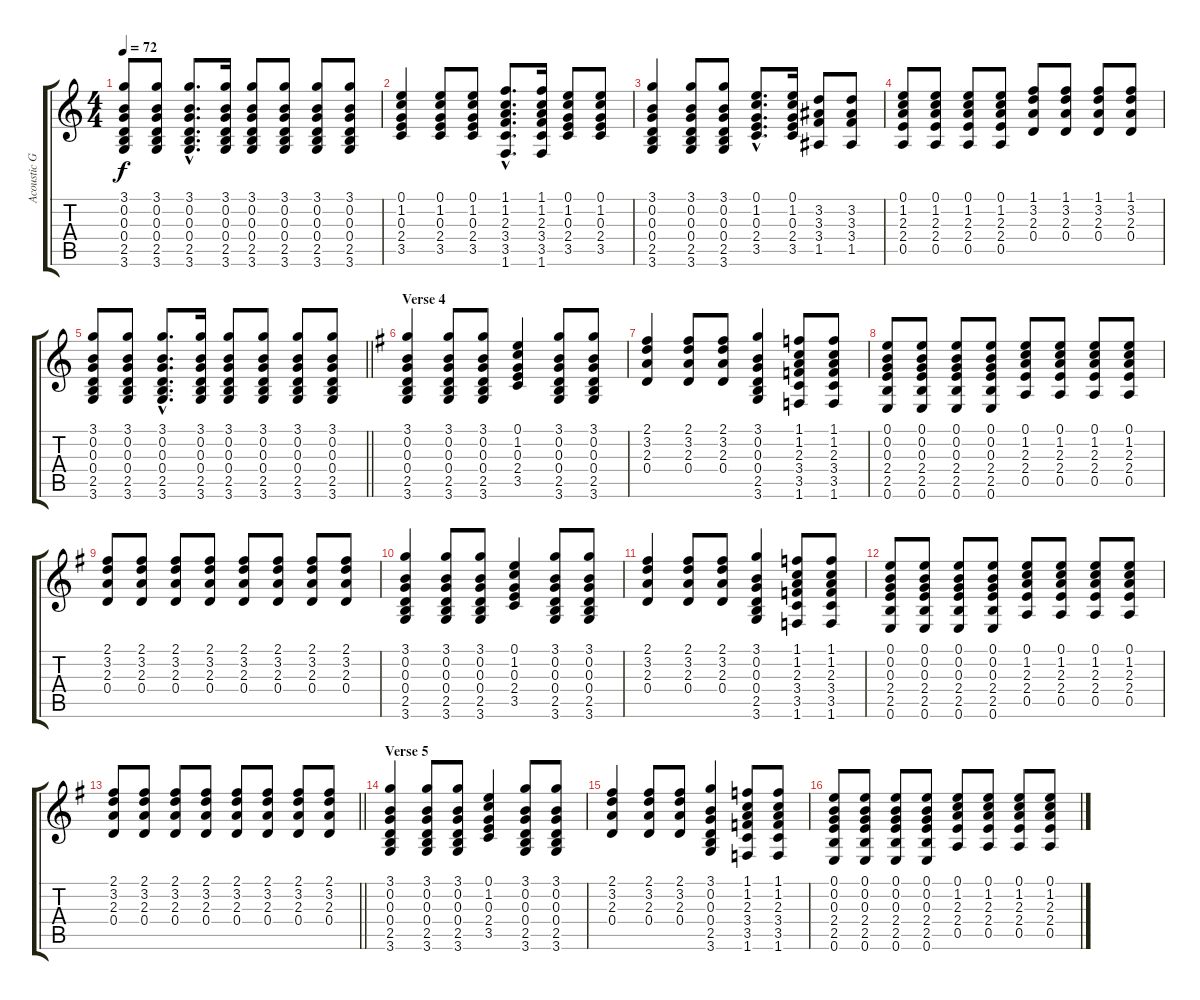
\track ("Acoustic Guitar" "Acoustic G") {instrument acousticguitarnylon}
\staff {score tabs}
\tuning (E4 B3 G3 D3 A2 E2) {hide}
\ts (4 4)
\tempo 72
\clef g2
\ks c
(3.1 0.2 0.3 0.4 2.5 3.6).8{dy f} (3.1 0.2 0.3 0.4 2.5 3.6).8 (3.1{hac} 0.2{hac} 0.3{hac} 0.4{hac} 2.5{hac} 3.6{hac}).8{d} (3.1 0.2 0.3 0.4 2.5 3.6).16 (3.1 0.2 0.3 0.4 2.5 3.6).8 (3.1 0.2 0.3 0.4 2.5 3.6).8 (3.1 0.2 0.3 0.4 2.5 3.6).8 (3.1 0.2 0.3 0.4 2.5 3.6).8 |
(0.1 1.2 0.3 2.4 3.5).4 (0.1 1.2 0.3 2.4 3.5).8 (0.1 1.2 0.3 2.4 3.5).8 (1.1{hac} 1.2{hac} 2.3{hac} 3.4{hac} 3.5{hac} 1.6{hac}).8{d} (1.1 1.2 2.3 3.4 3.5 1.6).16 (0.1 1.2 0.3 2.4 3.5).8 (0.1 1.2 0.3 2.4 3.5).8 |
(3.1 0.2 0.3 0.4 2.5 3.6).4 (3.1 0.2 0.3 0.4 2.5 3.6).8 (3.1 0.2 0.3 0.4 2.5 3.6).8 (0.1{hac} 1.2{hac} 0.3{hac} 2.4{hac} 3.5{hac}).8{d} (0.1 1.2 0.3 2.4 3.5).16 (3.2 3.3 3.4 1.5).8 (3.2 3.3 3.4 1.5).8 |
(0.1 1.2 2.3 2.4 0.5).8 (0.1 1.2 2.3 2.4 0.5).8 (0.1 1.2 2.3 2.4 0.5).8 (0.1 1.2 2.3 2.4 0.5).8 (1.1 3.2 2.3 0.4).8 (1.1 3.2 2.3 0.4).8 (1.1 3.2 2.3 0.4).8 (1.1 3.2 2.3 0.4).8 |
\barLineRight lightlight
(3.1 0.2 0.3 0.4 2.5 3.6).8 (3.1 0.2 0.3 0.4 2.5 3.6).8 (3.1{hac} 0.2{hac} 0.3{hac} 0.4{hac} 2.5{hac} 3.6{hac}).8{d} (3.1 0.2 0.3 0.4 2.5 3.6).16 (3.1 0.2 0.3 0.4 2.5 3.6).8 (3.1 0.2 0.3 0.4 2.5 3.6).8 (3.1 0.2 0.3 0.4 2.5 3.6).8 (3.1 0.2 0.3 0.4 2.5 3.6).8 |
\section ("" "Verse 4")
\ks g
(3.1 0.2 0.3 0.4 2.5 3.6).4 (3.1 0.2 0.3 0.4 2.5 3.6).8 (3.1 0.2 0.3 0.4 2.5 3.6).8 (0.1 1.2 0.3 2.4 3.5).4 (3.1 0.2 0.3 0.4 2.5 3.6).8 (3.1 0.2 0.3 0.4 2.5 3.6).8 |
(2.1 3.2 2.3 0.4).4 (2.1 3.2 2.3 0.4).8 (2.1 3.2 2.3 0.4).8 (3.1 0.2 0.3 0.4 2.5 3.6).4 (1.1 1.2 2.3 3.4 3.5 1.6).8 (1.1 1.2 2.3 3.4 3.5 1.6).8 |
(0.1 0.2 0.3 2.4 2.5 0.6).8 (0.1 0.2 0.3 2.4 2.5 0.6).8 (0.1 0.2 0.3 2.4 2.5 0.6).8 (0.1 0.2 0.3 2.4 2.5 0.6).8 (0.1 1.2 2.3 2.4 0.5).8 (0.1 1.2 2.3 2.4 0.5).8 (0.1 1.2 2.3 2.4 0.5).8 (0.1 1.2 2.3 2.4 0.5).8 |
(2.1 3.2 2.3 0.4).8 (2.1 3.2 2.3 0.4).8 (2.1 3.2 2.3 0.4).8 (2.1 3.2 2.3 0.4).8 (2.1 3.2 2.3 0.4).8 (2.1 3.2 2.3 0.4).8 (2.1 3.2 2.3 0.4).8 (2.1 3.2 2.3 0.4).8 |
(3.1 0.2 0.3 0.4 2.5 3.6).4 (3.1 0.2 0.3 0.4 2.5 3.6).8 (3.1 0.2 0.3 0.4 2.5 3.6).8 (0.1 1.2 0.3 2.4 3.5).4 (3.1 0.2 0.3 0.4 2.5 3.6).8 (3.1 0.2 0.3 0.4 2.5 3.6).8 |
(2.1 3.2 2.3 0.4).4 (2.1 3.2 2.3 0.4).8 (2.1 3.2 2.3 0.4).8 (3.1 0.2 0.3 0.4 2.5 3.6).4 (1.1 1.2 2.3 3.4 3.5 1.6).8 (1.1 1.2 2.3 3.4 3.5 1.6).8 |
(0.1 0.2 0.3 2.4 2.5 0.6).8 (0.1 0.2 0.3 2.4 2.5 0.6).8 (0.1 0.2 0.3 2.4 2.5 0.6).8 (0.1 0.2 0.3 2.4 2.5 0.6).8 (0.1 1.2 2.3 2.4 0.5).8 (0.1 1.2 2.3 2.4 0.5).8 (0.1 1.2 2.3 2.4 0.5).8 (0.1 1.2 2.3 2.4 0.5).8 |
\barLineRight lightlight
(2.1 3.2 2.3 0.4).8 (2.1 3.2 2.3 0.4).8 (2.1 3.2 2.3 0.4).8 (2.1 3.2 2.3 0.4).8 (2.1 3.2 2.3 0.4).8 (2.1 3.2 2.3 0.4).8 (2.1 3.2 2.3 0.4).8 (2.1 3.2 2.3 0.4).8 |
\section ("" "Verse 5")
(3.1 0.2 0.3 0.4 2.5 3.6).4 (3.1 0.2 0.3 0.4 2.5 3.6).8 (3.1 0.2 0.3 0.4 2.5 3.6).8 (0.1 1.2 0.3 2.4 3.5).4 (3.1 0.2 0.3 0.4 2.5 3.6).8 (3.1 0.2 0.3 0.4 2.5 3.6).8 |
(2.1 3.2 2.3 0.4).4 (2.1 3.2 2.3 0.4).8 (2.1 3.2 2.3 0.4).8 (3.1 0.2 0.3 0.4 2.5 3.6).4 (1.1 1.2 2.3 3.4 3.5 1.6).8 (1.1 1.2 2.3 3.4 3.5 1.6).8 |
(0.1 0.2 0.3 2.4 2.5 0.6).8 (0.1 0.2 0.3 2.4 2.5 0.6).8 (0.1 0.2 0.3 2.4 2.5 0.6).8 (0.1 0.2 0.3 2.4 2.5 0.6).8 (0.1 1.2 2.3 2.4 0.5).8 (0.1 1.2 2.3 2.4 0.5).8 (0.1 1.2 2.3 2.4 0.5).8 (0.1 1.2 2.3 2.4 0.5).8
